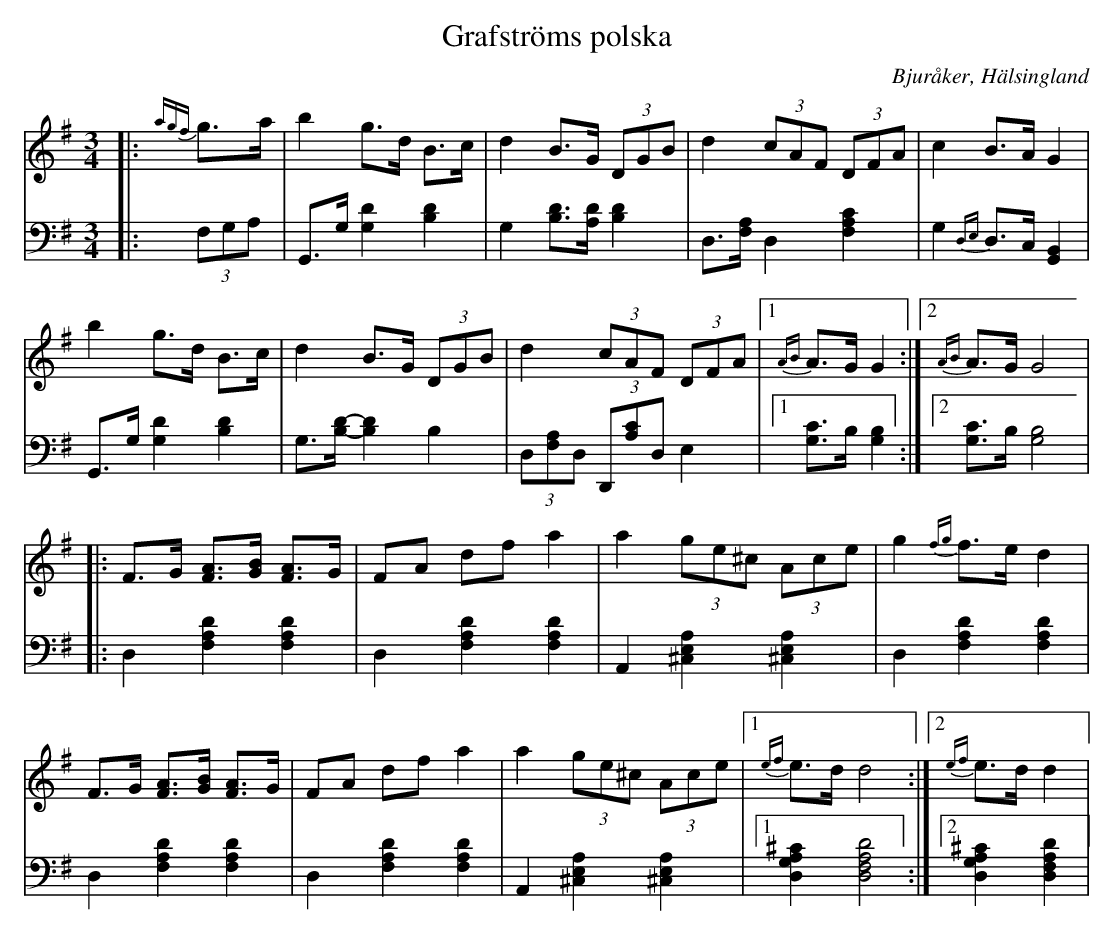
X:1
T: Grafströms polska
O: Bjuråker, Hälsingland
M: 3/4
L: 1/8
K: G
V:1
V:2
V: 1
|:{agf}g>a|b2 g>d B>c|d2 B>G (3DGB|d2 (3cAF (3DFA|c2 B>A G2|
b2 g>d B>c|d2 B>G (3DGB|d2 (3cAF (3DFA|1 {AB}A>G G2:|2 {AB}A>G G4|
|:F>G [FA]>[GB] [FA]>G |FA df a2 |a2 (3ge^c (3Ace |g2 {fg}f>e d2 |
F>G [FA]>[GB] [FA]>G |FA df a2 |a2 (3ge^c (3Ace |1 {ef}e>d d4:|2 {ef}e>d d2|
V:2 clef=bass
|:(3F,G,A, | G,,>G, [G,2D2] [B,2D2]|G,2 [B,D]>[A,D] [B,D]2|D,>[F,A,] D,2 [F,2A,2C2]| G,2 {D,E,}D,>C, [G,,2B,,2]|
 G,,>G, [G,2D2] [B,2D2]|G,>[B,D]-[B,2D2] B,2|(3D,[F,A,]D, (3D,,[A,C]D, E,2|1 [G,C]>B, [G,2B,2]:|2 [G,C]>B, [G,4B,4]|
|:D,2 [F,2A,2D2] [F,2A,2D2]|D,2 [F,2A,2D2] [F,2A,2D2]| A,,2 [^C,2E,2A,2] [^C,2E,2A,2]|D,2 [F,2A,2D2] [F,2A,2D2] |
D,2 [F,2A,2D2] [F,2A,2D2] | D,2 [F,2A,2D2] [F,2A,2D2] | A,,2 [^C,2E,2A,2] [^C,2E,2A,2]|1 [D,2G,2A,2^C2] [D,4F,4A,4D4]:|2 [D,2G,2A,2^C2] [D,2F,2A,2D2]|
